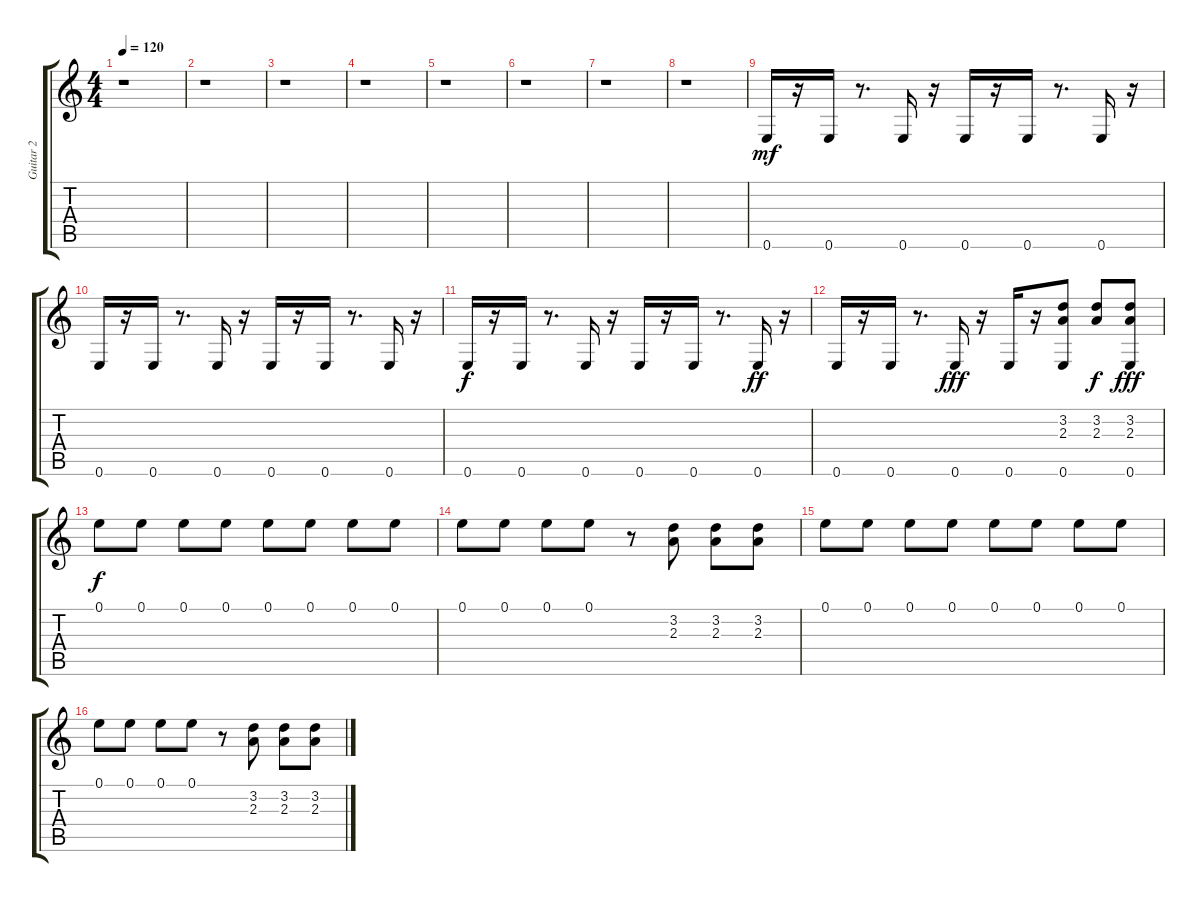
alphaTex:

\track ("Guitar 2" "Guitar 2") {instrument distortionguitar}
\staff {score tabs}
\tuning (E4 B3 G3 D3 A2 E2) {hide}
\ts (4 4)
\tempo 120
\clef g2
\ks c
r.1{dy f} |
r.1 |
r.1 |
r.1 |
r.1 |
r.1 |
r.1 |
r.1 |
0.6.16{dy mf volume 16} r.16 0.6.16 r.8{d} 0.6.16 r.16 0.6.16 r.16 0.6.16 r.8{d} 0.6.16 r.16 |
0.6.16 r.16 0.6.16 r.8{d} 0.6.16 r.16 0.6.16 r.16 0.6.16 r.8{d} 0.6.16 r.16 |
0.6.16{dy f} r.16 0.6.16 r.8{d} 0.6.16 r.16 0.6.16 r.16 0.6.16 r.8{d} 0.6.16{dy ff} r.16 |
0.6.16 r.16 0.6.16 r.8{d} 0.6.16{dy fff} r.16 0.6.16 r.16 (3.2 2.3 0.6).8{volume 12} (3.2 2.3).8{dy f} (3.2 2.3 0.6).8{dy fff} |
0.1.8{dy f} 0.1.8 0.1.8 0.1.8 0.1.8 0.1.8 0.1.8 0.1.8 |
0.1.8 0.1.8 0.1.8 0.1.8 r.8 (3.2 2.3).8 (3.2 2.3).8 (3.2 2.3).8 |
0.1.8 0.1.8 0.1.8 0.1.8 0.1.8 0.1.8 0.1.8 0.1.8 |
0.1.8 0.1.8 0.1.8 0.1.8 r.8 (3.2 2.3).8 (3.2 2.3).8 (3.2 2.3).8
